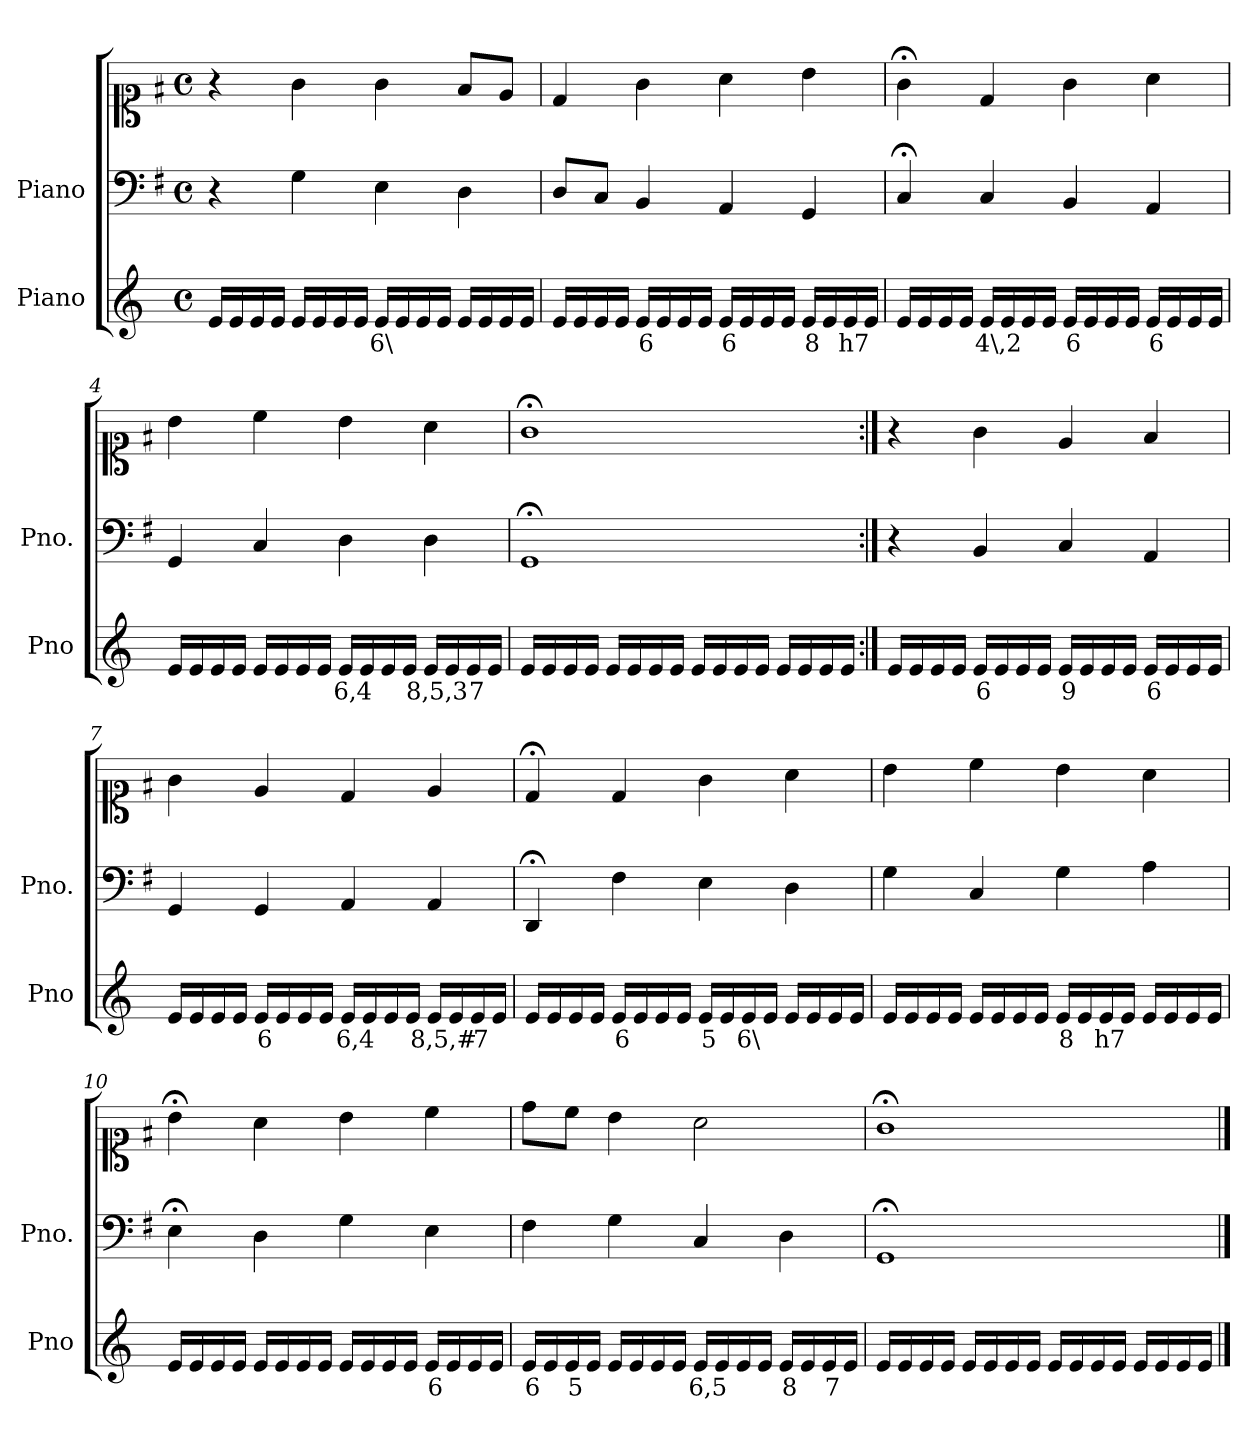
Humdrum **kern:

**kern	**text	**kern	**kern
*part2	*part2	*part1	*part1
*staff3	*staff3	*staff2	*staff1
*I"Piano	*	*I"Piano	*
*I'Pno	*	*I'Pno.	*
*clefG2	*	*clefF4	*clefC1
*k[]	*	*k[f#]	*k[f#]
*M4/4	*	*M4/4	*M4/4
*met(c)	*	*met(c)	*met(c)
=1	=1	=1	=1
16e/LL	.	4r	4r
16e/	.	.	.
16e/	.	.	.
16e/JJ	.	.	.
16e/LL	.	4G\	4g\
16e/	.	.	.
16e/	.	.	.
16e/JJ	.	.	.
!	!LO:LY:b	!	!
16e/LL	6\	4E\	4g\
16e/	.	.	.
16e/	.	.	.
16e/JJ	.	.	.
16e/LL	.	4D\	8f#/L
16e/	.	.	.
16e/	.	.	8e/J
16e/JJ	.	.	.
=2	=2	=2	=2
16e/LL	.	8D/L	4d/
16e/	.	.	.
16e/	.	8C/J	.
16e/JJ	.	.	.
!	!LO:LY:b	!	!
16e/LL	6	4BB/	4g\
16e/	.	.	.
16e/	.	.	.
16e/JJ	.	.	.
!	!LO:LY:b	!	!
16e/LL	6	4AA/	4a\
16e/	.	.	.
16e/	.	.	.
16e/JJ	.	.	.
!	!LO:LY:b	!	!
16e/LL	8	4GG/	4b\
16e/	.	.	.
!	!LO:LY:b	!	!
16e/	h7	.	.
16e/JJ	.	.	.
=3	=3	=3	=3
16e/LL	.	4C;</	4g;<\
16e/	.	.	.
16e/	.	.	.
16e/JJ	.	.	.
!	!LO:LY:b	!	!
16e/LL	4\,2	4C/	4d/
16e/	.	.	.
16e/	.	.	.
16e/JJ	.	.	.
!	!LO:LY:b	!	!
16e/LL	6	4BB/	4g\
16e/	.	.	.
16e/	.	.	.
16e/JJ	.	.	.
!	!LO:LY:b	!	!
16e/LL	6	4AA/	4a\
16e/	.	.	.
16e/	.	.	.
16e/JJ	.	.	.
=4	=4	=4	=4
16e/LL	.	4GG/	4b\
16e/	.	.	.
16e/	.	.	.
16e/JJ	.	.	.
16e/LL	.	4C/	4cc\
16e/	.	.	.
16e/	.	.	.
16e/JJ	.	.	.
!	!LO:LY:b	!	!
16e/LL	6,4	4D\	4b\
16e/	.	.	.
16e/	.	.	.
16e/JJ	.	.	.
!	!LO:LY:b	!	!
16e/LL	8,5,3	4D\	4a\
16e/	.	.	.
!	!LO:LY:b	!	!
16e/	7	.	.
16e/JJ	.	.	.
=5	=5	=5	=5
16e/LL	.	1GG;<	1g;<
16e/	.	.	.
16e/	.	.	.
16e/JJ	.	.	.
16e/LL	.	.	.
16e/	.	.	.
16e/	.	.	.
16e/JJ	.	.	.
16e/LL	.	.	.
16e/	.	.	.
16e/	.	.	.
16e/JJ	.	.	.
16e/LL	.	.	.
16e/	.	.	.
16e/	.	.	.
16e/JJ	.	.	.
=6:|!	=6:|!	=6:|!	=6:|!
16e/LL	.	4r	4r
16e/	.	.	.
16e/	.	.	.
16e/JJ	.	.	.
!	!LO:LY:b	!	!
16e/LL	6	4BB/	4g\
16e/	.	.	.
16e/	.	.	.
16e/JJ	.	.	.
!	!LO:LY:b	!	!
16e/LL	9	4C/	4e/
16e/	.	.	.
16e/	.	.	.
16e/JJ	.	.	.
!	!LO:LY:b	!	!
16e/LL	6	4AA/	4f#/
16e/	.	.	.
16e/	.	.	.
16e/JJ	.	.	.
=7	=7	=7	=7
16e/LL	.	4GG/	4g\
16e/	.	.	.
16e/	.	.	.
16e/JJ	.	.	.
!	!LO:LY:b	!	!
16e/LL	6	4GG/	4e/
16e/	.	.	.
16e/	.	.	.
16e/JJ	.	.	.
!	!LO:LY:b	!	!
16e/LL	6,4	4AA/	4d/
16e/	.	.	.
16e/	.	.	.
16e/JJ	.	.	.
!	!LO:LY:b	!	!
16e/LL	8,5,#	4AA/	4e/
16e/	.	.	.
!	!LO:LY:b	!	!
16e/	7	.	.
16e/JJ	.	.	.
=8	=8	=8	=8
16e/LL	.	4DD;</	4d;</
16e/	.	.	.
16e/	.	.	.
16e/JJ	.	.	.
!	!LO:LY:b	!	!
16e/LL	6	4F#\	4d/
16e/	.	.	.
16e/	.	.	.
16e/JJ	.	.	.
!	!LO:LY:b	!	!
16e/LL	5	4E\	4g\
16e/	.	.	.
!	!LO:LY:b	!	!
16e/	6\	.	.
16e/JJ	.	.	.
16e/LL	.	4D\	4a\
16e/	.	.	.
16e/	.	.	.
16e/JJ	.	.	.
=9	=9	=9	=9
16e/LL	.	4G\	4b\
16e/	.	.	.
16e/	.	.	.
16e/JJ	.	.	.
16e/LL	.	4C/	4cc\
16e/	.	.	.
16e/	.	.	.
16e/JJ	.	.	.
!	!LO:LY:b	!	!
16e/LL	8	4G\	4b\
16e/	.	.	.
!	!LO:LY:b	!	!
16e/	h7	.	.
16e/JJ	.	.	.
16e/LL	.	4A\	4a\
16e/	.	.	.
16e/	.	.	.
16e/JJ	.	.	.
=10	=10	=10	=10
16e/LL	.	4E;<\	4b;<\
16e/	.	.	.
16e/	.	.	.
16e/JJ	.	.	.
16e/LL	.	4D\	4a\
16e/	.	.	.
16e/	.	.	.
16e/JJ	.	.	.
16e/LL	.	4G\	4b\
16e/	.	.	.
16e/	.	.	.
16e/JJ	.	.	.
!	!LO:LY:b	!	!
16e/LL	6	4E\	4cc\
16e/	.	.	.
16e/	.	.	.
16e/JJ	.	.	.
=11	=11	=11	=11
!	!LO:LY:b	!	!
16e/LL	6	4F#\	8dd\L
16e/	.	.	.
!	!LO:LY:b	!	!
16e/	5	.	8cc\J
16e/JJ	.	.	.
16e/LL	.	4G\	4b\
16e/	.	.	.
16e/	.	.	.
16e/JJ	.	.	.
!	!LO:LY:b	!	!
16e/LL	6,5	4C/	2a\
16e/	.	.	.
16e/	.	.	.
16e/JJ	.	.	.
!	!LO:LY:b	!	!
16e/LL	8	4D\	.
16e/	.	.	.
!	!LO:LY:b	!	!
16e/	7	.	.
16e/JJ	.	.	.
=12	=12	=12	=12
16e/LL	.	1GG;<	1g;<
16e/	.	.	.
16e/	.	.	.
16e/JJ	.	.	.
16e/LL	.	.	.
16e/	.	.	.
16e/	.	.	.
16e/JJ	.	.	.
16e/LL	.	.	.
16e/	.	.	.
16e/	.	.	.
16e/JJ	.	.	.
16e/LL	.	.	.
16e/	.	.	.
16e/	.	.	.
16e/JJ	.	.	.
==	==	==	==
*-	*-	*-	*-
